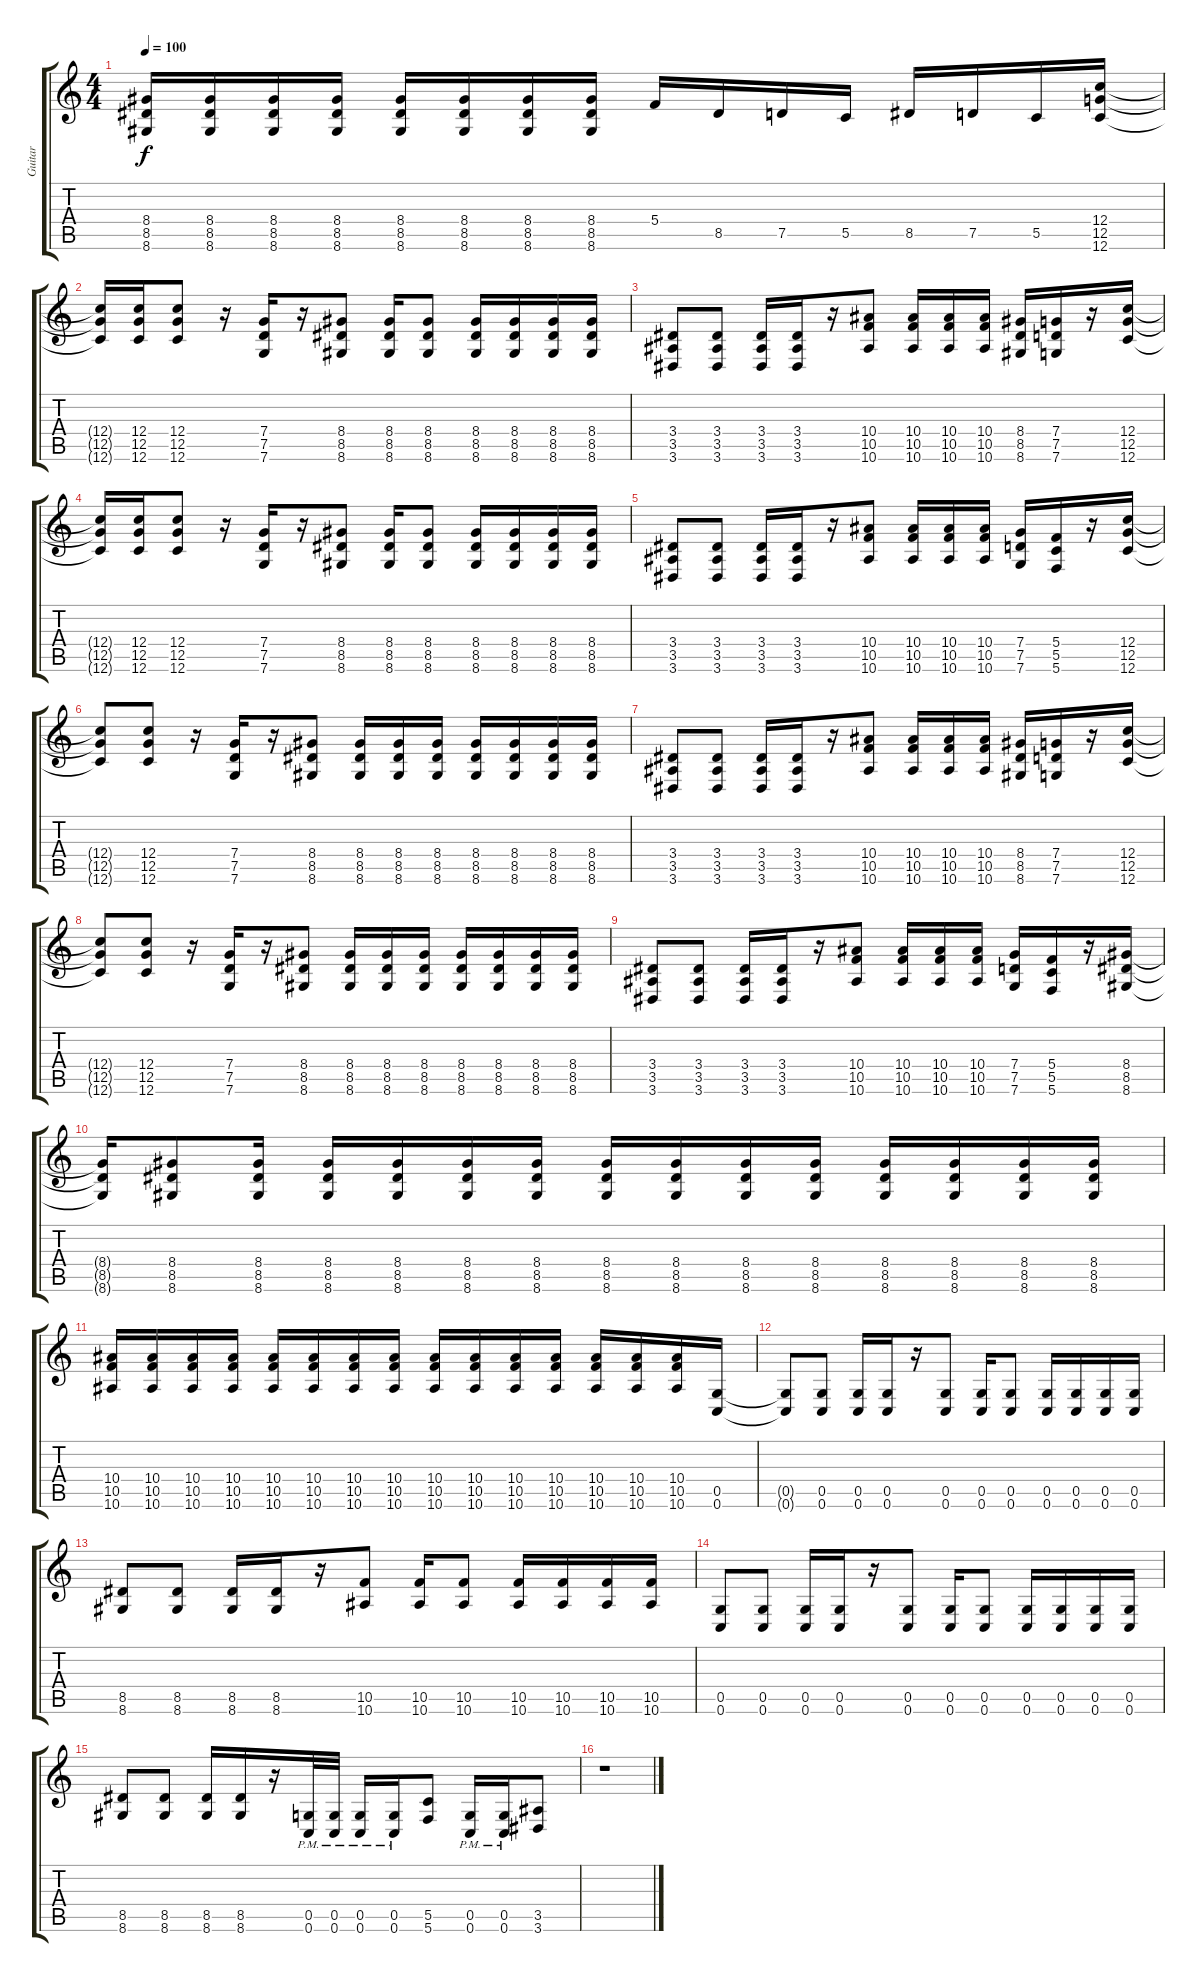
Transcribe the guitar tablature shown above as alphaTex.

\track ("Guitar" "Guitar") {instrument distortionguitar}
\staff {score tabs}
\tuning (D4 A3 F3 C3 G2 C2) {hide}
\ts (4 4)
\tempo 100
\clef g2
\ks c
(8.4 8.5 8.6).16{dy f} (8.4 8.5 8.6).16 (8.4 8.5 8.6).16 (8.4 8.5 8.6).16 (8.4 8.5 8.6).16 (8.4 8.5 8.6).16 (8.4 8.5 8.6).16 (8.4 8.5 8.6).16 5.4.16 8.5.16 7.5.16 5.5.16 8.5.16 7.5.16 5.5.16 (12.4 12.5 12.6).16 |
(12.4{t} 12.5{t} 12.6{t}).16 (12.4 12.5 12.6).16 (12.4 12.5 12.6).8 r.16 (7.4 7.5 7.6).16 r.16 (8.4 8.5 8.6).8 (8.4 8.5 8.6).16 (8.4 8.5 8.6).8 (8.4 8.5 8.6).16 (8.4 8.5 8.6).16 (8.4 8.5 8.6).16 (8.4 8.5 8.6).16 |
(3.4 3.5 3.6).8 (3.4 3.5 3.6).8 (3.4 3.5 3.6).16 (3.4 3.5 3.6).16 r.16 (10.4 10.5 10.6).8 (10.4 10.5 10.6).16 (10.4 10.5 10.6).16 (10.4 10.5 10.6).16 (8.4 8.5 8.6).16 (7.4 7.5 7.6).16 r.16 (12.4 12.5 12.6).16 |
(12.4{t} 12.5{t} 12.6{t}).16 (12.4 12.5 12.6).16 (12.4 12.5 12.6).8 r.16 (7.4 7.5 7.6).16 r.16 (8.4 8.5 8.6).8 (8.4 8.5 8.6).16 (8.4 8.5 8.6).8 (8.4 8.5 8.6).16 (8.4 8.5 8.6).16 (8.4 8.5 8.6).16 (8.4 8.5 8.6).16 |
(3.4 3.5 3.6).8 (3.4 3.5 3.6).8 (3.4 3.5 3.6).16 (3.4 3.5 3.6).16 r.16 (10.4 10.5 10.6).8 (10.4 10.5 10.6).16 (10.4 10.5 10.6).16 (10.4 10.5 10.6).16 (7.4 7.5 7.6).16 (5.4 5.5 5.6).16 r.16 (12.4 12.5 12.6).16 |
(12.4{t} 12.5{t} 12.6{t}).8 (12.4 12.5 12.6).8 r.16 (7.4 7.5 7.6).16 r.16 (8.4 8.5 8.6).8 (8.4 8.5 8.6).16 (8.4 8.5 8.6).16 (8.4 8.5 8.6).16 (8.4 8.5 8.6).16 (8.4 8.5 8.6).16 (8.4 8.5 8.6).16 (8.4 8.5 8.6).16 |
(3.4 3.5 3.6).8 (3.4 3.5 3.6).8 (3.4 3.5 3.6).16 (3.4 3.5 3.6).16 r.16 (10.4 10.5 10.6).8 (10.4 10.5 10.6).16 (10.4 10.5 10.6).16 (10.4 10.5 10.6).16 (8.4 8.5 8.6).16 (7.4 7.5 7.6).16 r.16 (12.4 12.5 12.6).16 |
(12.4{t} 12.5{t} 12.6{t}).8 (12.4 12.5 12.6).8 r.16 (7.4 7.5 7.6).16 r.16 (8.4 8.5 8.6).8 (8.4 8.5 8.6).16 (8.4 8.5 8.6).16 (8.4 8.5 8.6).16 (8.4 8.5 8.6).16 (8.4 8.5 8.6).16 (8.4 8.5 8.6).16 (8.4 8.5 8.6).16 |
(3.4 3.5 3.6).8 (3.4 3.5 3.6).8 (3.4 3.5 3.6).16 (3.4 3.5 3.6).16 r.16 (10.4 10.5 10.6).8 (10.4 10.5 10.6).16 (10.4 10.5 10.6).16 (10.4 10.5 10.6).16 (7.4 7.5 7.6).16 (5.4 5.5 5.6).16 r.16 (8.4 8.5 8.6).16 |
(8.4{t} 8.5{t} 8.6{t}).16 (8.4 8.5 8.6).8 (8.4 8.5 8.6).16 (8.4 8.5 8.6).16 (8.4 8.5 8.6).16 (8.4 8.5 8.6).16 (8.4 8.5 8.6).16 (8.4 8.5 8.6).16 (8.4 8.5 8.6).16 (8.4 8.5 8.6).16 (8.4 8.5 8.6).16 (8.4 8.5 8.6).16 (8.4 8.5 8.6).16 (8.4 8.5 8.6).16 (8.4 8.5 8.6).16 |
(10.4 10.5 10.6).16 (10.4 10.5 10.6).16 (10.4 10.5 10.6).16 (10.4 10.5 10.6).16 (10.4 10.5 10.6).16 (10.4 10.5 10.6).16 (10.4 10.5 10.6).16 (10.4 10.5 10.6).16 (10.4 10.5 10.6).16 (10.4 10.5 10.6).16 (10.4 10.5 10.6).16 (10.4 10.5 10.6).16 (10.4 10.5 10.6).16 (10.4 10.5 10.6).16 (10.4 10.5 10.6).16 (0.5 0.6).16 |
(0.5{t} 0.6{t}).8 (0.5 0.6).8 (0.5 0.6).16 (0.5 0.6).16 r.16 (0.5 0.6).8 (0.5 0.6).16 (0.5 0.6).8 (0.5 0.6).16 (0.5 0.6).16 (0.5 0.6).16 (0.5 0.6).16 |
(8.5 8.6).8 (8.5 8.6).8 (8.5 8.6).16 (8.5 8.6).16 r.16 (10.5 10.6).8 (10.5 10.6).16 (10.5 10.6).8 (10.5 10.6).16 (10.5 10.6).16 (10.5 10.6).16 (10.5 10.6).16 |
(0.5 0.6).8 (0.5 0.6).8 (0.5 0.6).16 (0.5 0.6).16 r.16 (0.5 0.6).8 (0.5 0.6).16 (0.5 0.6).8 (0.5 0.6).16 (0.5 0.6).16 (0.5 0.6).16 (0.5 0.6).16 |
(8.5 8.6).8 (8.5 8.6).8 (8.5 8.6).16 (8.5 8.6).16 r.16 (0.5{pm} 0.6{pm}).32 (0.5{pm} 0.6{pm}).32 (0.5{pm} 0.6{pm}).16 (0.5{pm} 0.6).16 (5.5 5.6).8 (0.5{pm} 0.6{pm}).16 (0.5{pm} 0.6{pm}).16 (3.5 3.6).8 |
r.1
